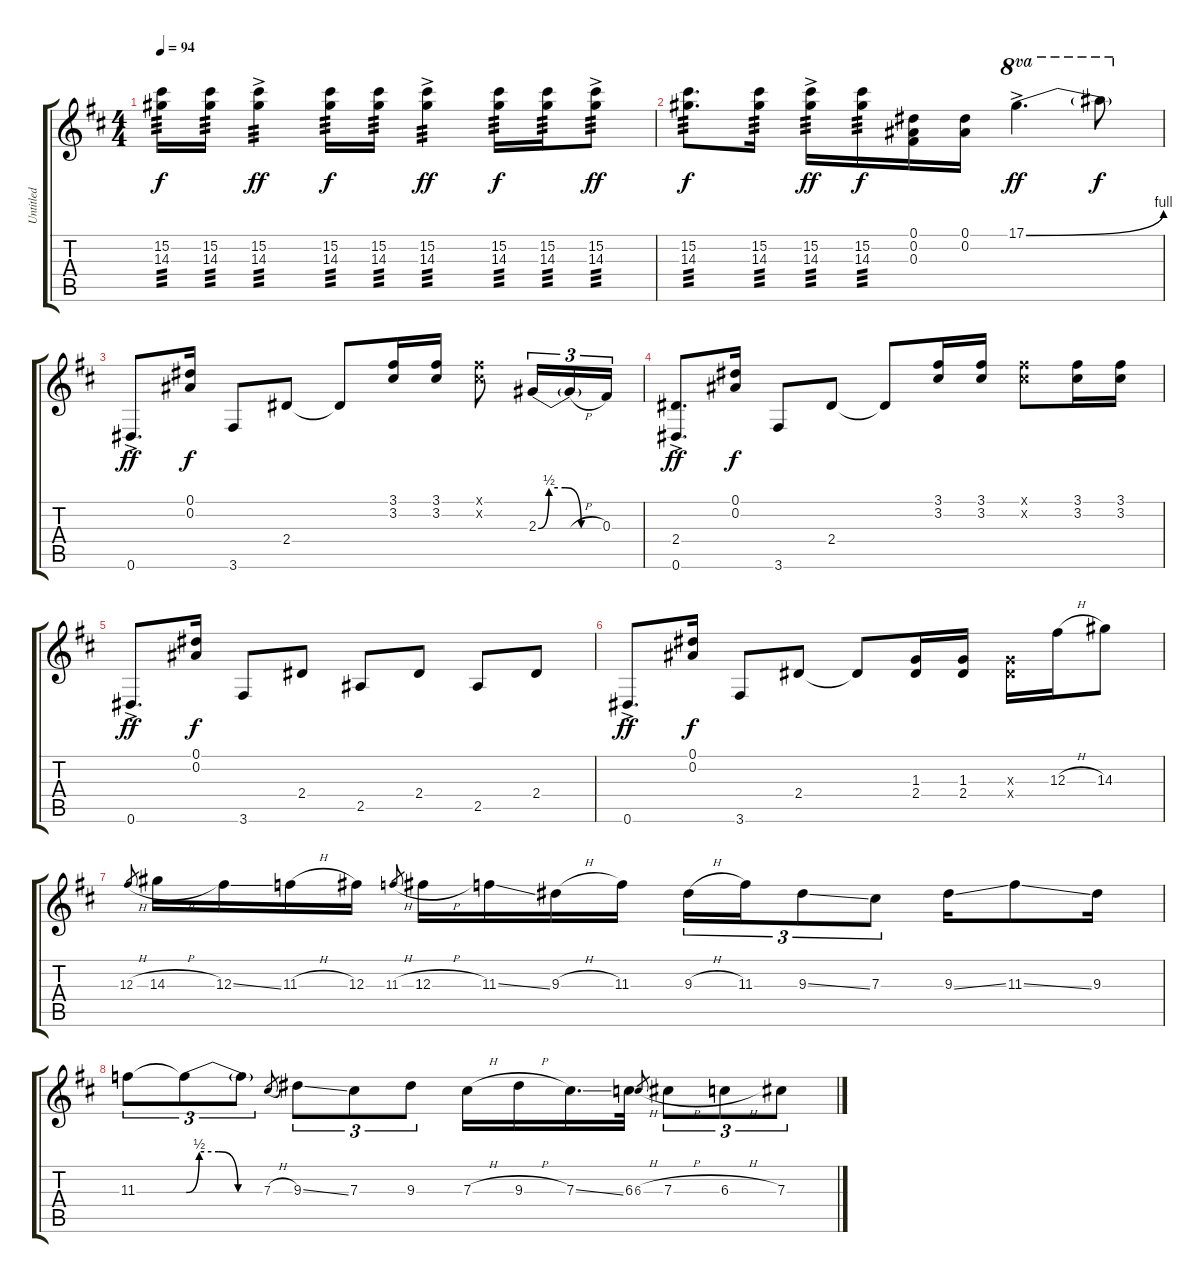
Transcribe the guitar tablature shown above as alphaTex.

\track ("Untitled" "Untitled") {instrument overdrivenguitar}
\staff {score tabs}
\tuning (Eb4 Bb3 Gb3 Db3 Ab2 Eb2) {hide}
\ts (4 4)
\tempo 94
\clef g2
\ks d
(15.2 14.3).16{tp 3 dy f} (15.2 14.3).16{tp 3} (15.2{ac} 14.3{ac}).4{tp 3 dy ff} (15.2 14.3).16{tp 3 dy f} (15.2 14.3).16{tp 3} (15.2{ac} 14.3{ac}).4{tp 3 dy ff} (15.2 14.3).16{tp 3 dy f} (15.2 14.3).16{tp 3} (15.2{ac} 14.3{ac}).8{tp 3 dy ff} |
(15.2 14.3).8{d tp 3 dy f} (15.2 14.3).16{tp 3} (15.2{ac} 14.3{ac}).16{tp 3 dy ff} (15.2 14.3).16{tp 3 dy f} (0.1 0.2 0.3).16 (0.1 0.2).16 17.1{be (bend 0 0 60 4) ac}.4{d ot 8va dy ff} 17.1{t}.8{ot 8va dy f} |
0.6{ac}.8{d dy ff} (0.1 0.2).16{dy f} 3.6.8 2.4.8 2.4{t}.8 (3.1 3.2).16 (3.1 3.2).16 (3.1{x} 3.2{x}).8 2.3{be (custom 0 0 10 2 25 2 40 0 60 0)}.16{tu (3 2)} 2.3{h t}.16{tu (3 2)} 0.3.16{tu (3 2)} |
(2.4 0.6{ac}).8{d dy ff} (0.1 0.2).16{dy f} 3.6.8 2.4.8 2.4{t}.8 (3.1 3.2).16 (3.1 3.2).16 (3.1{x} 3.2{x}).8 (3.1 3.2).16 (3.1 3.2).16 |
0.6{ac}.8{d dy ff} (0.1 0.2).16{dy f} 3.6.8 2.4.8 2.5.8 2.4.8 2.5.8 2.4.8 |
0.6{ac}.8{d dy ff} (0.1 0.2).16{dy f} 3.6.8 2.4.8 2.4{t}.8 (1.3 2.4).16 (1.3 2.4).16 (1.3{x} 2.4{x}).16 12.3{h}.16 14.3.8 |
12.3{h}.8{gr} 14.3{h}.16 12.3{ss}.16 11.3{h}.16 12.3.16 11.3{h}.8{gr} 12.3{h}.16 11.3{ss}.16 9.3{h}.16 11.3.16 9.3{h}.16{tu (3 2)} 11.3.16{tu (3 2)} 9.3{ss}.8{tu (3 2)} 7.3.8{tu (3 2)} 9.3{ss}.16 11.3{ss}.8 9.3.16 |
11.3.8{tu (3 2)} 11.3{be (custom 0 0 10 2 25 2 40 0 60 0) t}.8{tu (3 2)} 11.3{t}.8{tu (3 2)} 7.3{h}.8{gr} 9.3{ss}.8{tu (3 2)} 7.3.8{tu (3 2)} 9.3.8{tu (3 2)} 7.3{h}.16 9.3{h}.16 7.3{ss}.16{d} 6.3.32 6.3{h}.8{gr} 7.3{h}.8{tu (3 2)} 6.3{h}.8{tu (3 2)} 7.3.8{tu (3 2)}
